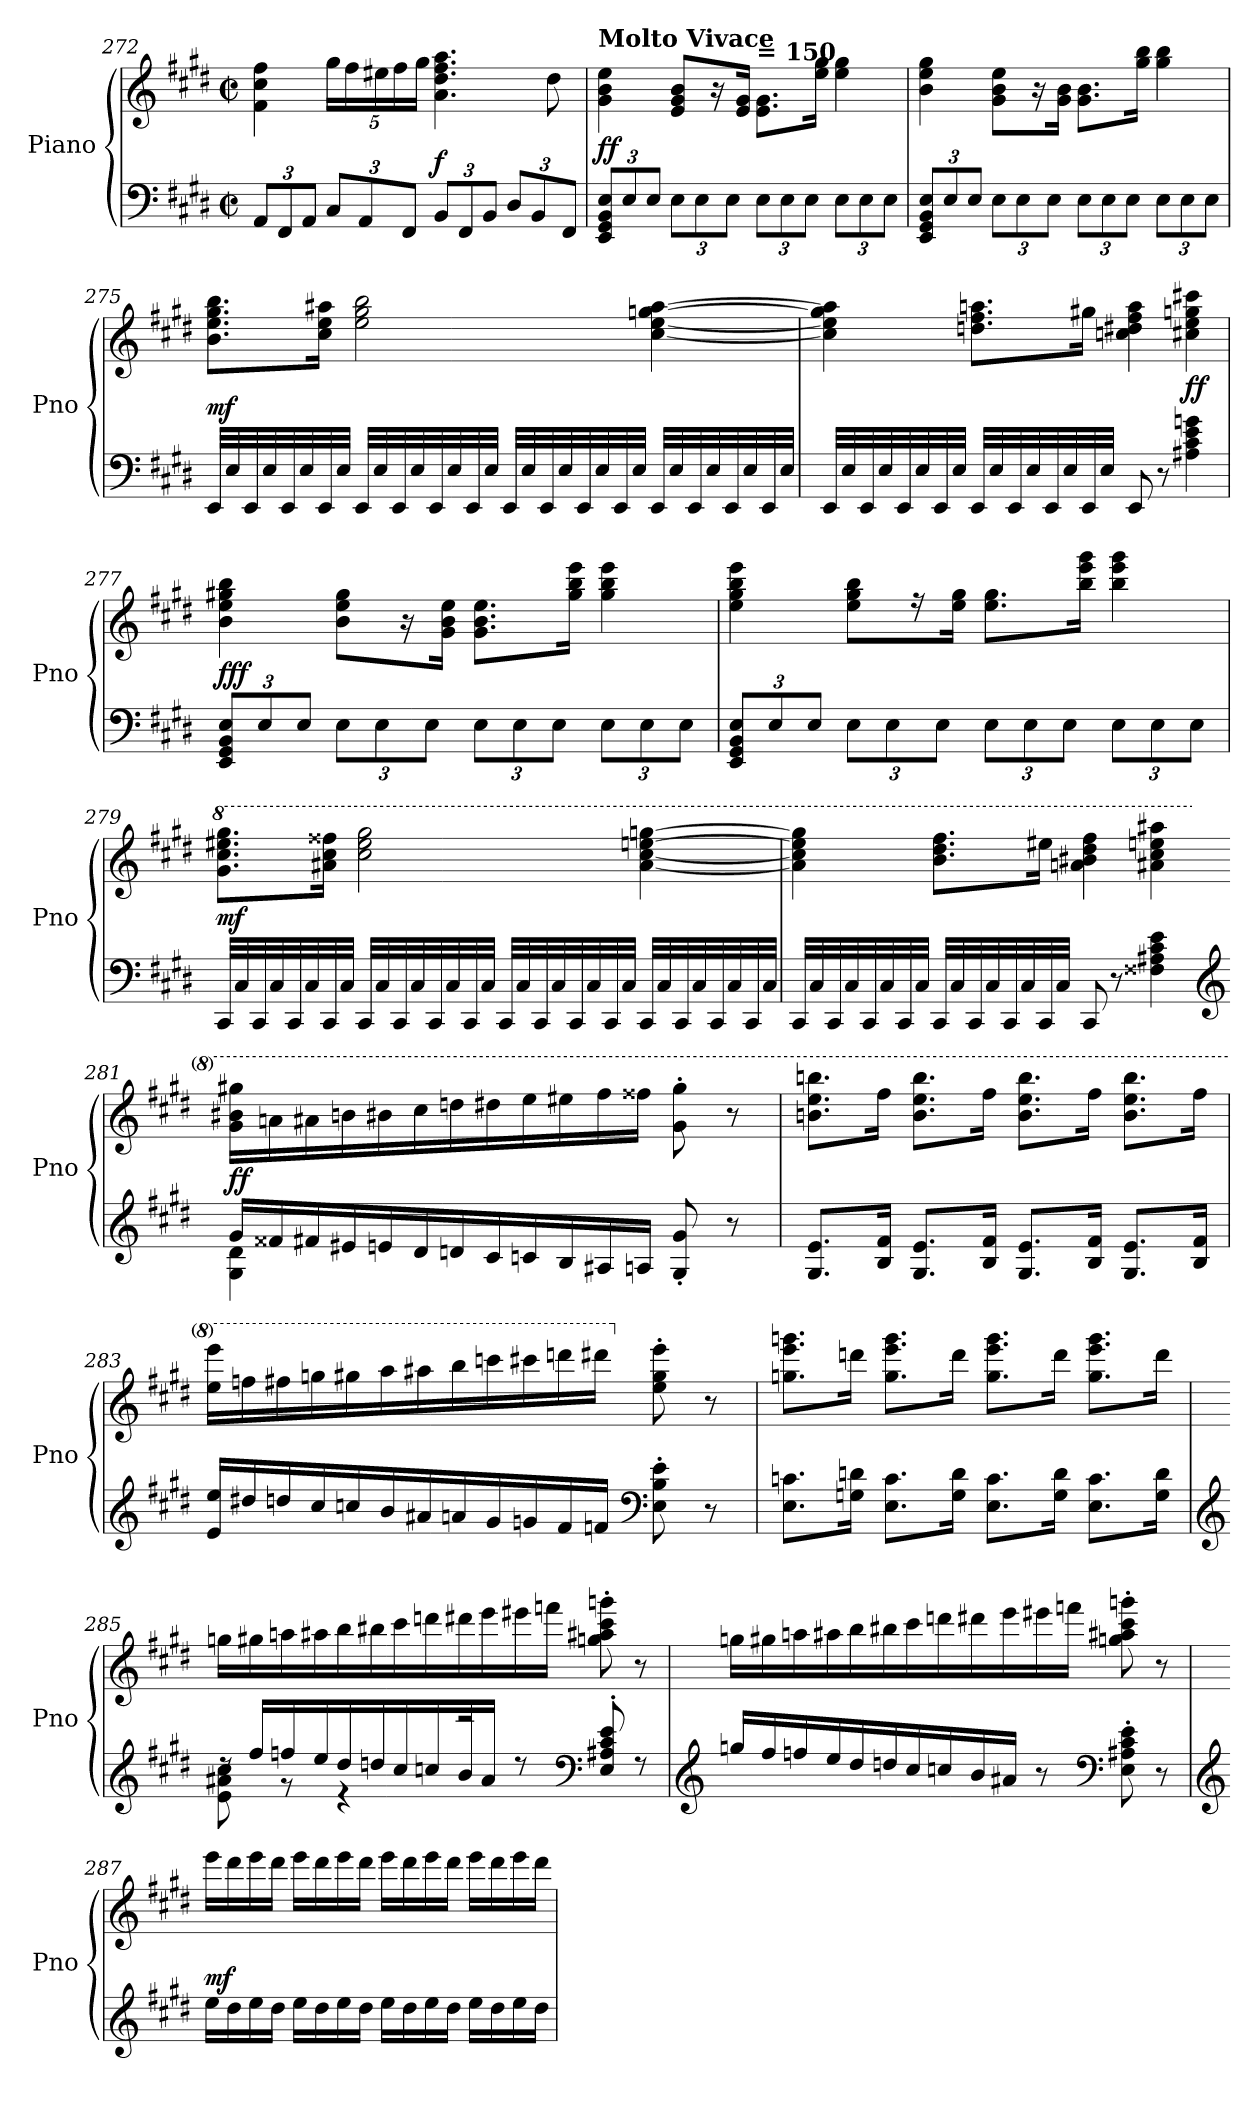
**kern	**kern	**dynam
*part1	*part1	*part1
*staff2	*staff1	*staff1/2
*I"Piano	*	*
*I'Pno	*	*
*clefF4	*clefG2	*
*k[f#c#g#d#]	*k[f#c#g#d#]	*
*M4/4	*M4/4	*
*met(c|)	*met(c|)	*
*Xbrackettup	*	*
=272	=272	=272
12AA/L	4f#\ 4cc#\ 4ff#\	.
12FF#/	.	.
12AA/J	.	.
*	*Xbrackettup	*
12C#/L	20gg#\LL	.
.	20ff#\	.
12AA/	.	.
.	20ee#X\	.
.	20ff#\	.
12FF#/J	.	.
.	20gg#\JJ	.
!	!	!LO:DY:a=2
12BB/L	4.a\ 4.dd#\ 4.ff#\ 4.aa\	f
12FF#/	.	.
12BB/J	.	.
12D#/L	.	.
12BB/	.	.
.	8dd#\	.
12FF#/J	.	.
=273	=273	=273
!	!LO:TX:a:B:t=Molto Vivace	!
!	!	!LO:DY:b
12EE/ 12GG#/ 12BB/ 12E/L	4g#\ 4b\ 4ee\	ff
12E/	.	.
12E/J	.	.
12E\L	8e/ 8g#/ 8b/L	.
12E\	.	.
.	16r	.
12E\J	.	.
.	16e/ 16g#/Jk	.
!	!LO:TX:a:B:t== 150	!
12E\L	8.e\ 8.g#\L	.
12E\	.	.
12E\J	.	.
.	16ee\ 16gg#\Jk	.
12E\L	4ee\ 4gg#\	.
12E\	.	.
12E\J	.	.
!!LO:LB:g=z
=274	=274	=274
12EE/ 12GG#/ 12BB/ 12E/L	4b\ 4ee\ 4gg#\	.
12E/	.	.
12E/J	.	.
12E\L	8g#\ 8b\ 8ee\L	.
12E\	.	.
.	16r	.
12E\J	.	.
.	16g#\ 16b\Jk	.
12E\L	8.g#\ 8.b\L	.
12E\	.	.
12E\J	.	.
.	16gg#\ 16bb\Jk	.
12E\L	4gg#\ 4bb\	.
12E\	.	.
12E\J	.	.
=275	=275	=275
!	!	!LO:DY:a=2
32EE!/LLL	8.b\ 8.ee\ 8.gg#\ 8.bb\L	mf
32E!/	.	.
32EE!/	.	.
32E!/	.	.
32EE!/	.	.
32E!/	.	.
32EE!/	16cc#\ 16ee\ 16aa#X\Jk	.
32E!/JJJ	.	.
32EE!/LLL	2ee\ 2gg#\ 2bb\	.
32E!/	.	.
32EE!/	.	.
32E!/	.	.
32EE!/	.	.
32E!/	.	.
32EE!/	.	.
32E!/JJJ	.	.
32EE!/LLL	.	.
32E!/	.	.
32EE!/	.	.
32E!/	.	.
32EE!/	.	.
32E!/	.	.
32EE!/	.	.
32E!/JJJ	.	.
32EE!/LLL	[4cc#\ [4ee\ [4ggn\ [4aa#\	.
32E!/	.	.
32EE!/	.	.
32E!/	.	.
32EE!/	.	.
32E!/	.	.
32EE!/	.	.
32E!/JJJ	.	.
!!LO:PB:g=z
=276	=276	=276
32EE!/LLL	4cc#\] 4ee\] 4gg\] 4aa#\]	.
32E!/	.	.
32EE!/	.	.
32E!/	.	.
32EE!/	.	.
32E!/	.	.
32EE!/	.	.
32E!/JJJ	.	.
32EE!/LLL	8.ddn\ 8.ff#\ 8.aan\L	.
32E!/	.	.
32EE!/	.	.
32E!/	.	.
32EE!/	.	.
32E!/	.	.
32EE!/	16gg#X\Jk	.
32E!/JJJ	.	.
8EE/	4ccn\ 4dd#X\ 4ff#\ 4aa\	.
8r	.	.
!	!	!LO:DY:b
4A#X\ 4c#\ 4e\ 4gn\	4cc#X\ 4ee\ 4ggn\ 4ccc#X\	ff
=277	=277	=277
!	!	!LO:DY:a=2
!	!	!LO:DY:n=1:b
12EE/ 12GG#/ 12BB/ 12E/L	4b\ 4ee\ 4gg#X\ 4bb\	f ff
12E/	.	.
12E/J	.	.
12E\L	8b\ 8ee\ 8gg#\L	.
12E\	.	.
.	16r	.
12E\J	.	.
.	16g#\ 16b\ 16ee\Jk	.
12E\L	8.g#\ 8.b\ 8.ee\L	.
12E\	.	.
12E\J	.	.
.	16gg#\ 16bb\ 16eee\Jk	.
12E\L	4gg#\ 4bb\ 4eee\	.
12E\	.	.
12E\J	.	.
!!LO:LB:g=z
=278	=278	=278
12EE/ 12GG#/ 12BB/ 12E/L	4ee\ 4gg#\ 4bb\ 4eee\	.
12E/	.	.
12E/J	.	.
12E\L	8ee\ 8gg#\ 8bb\L	.
12E\	.	.
.	16r	.
12E\J	.	.
.	16ee\ 16gg#\Jk	.
12E\L	8.ee\ 8.gg#\L	.
12E\	.	.
12E\J	.	.
.	16bb\ 16eee\ 16ggg#\Jk	.
12E\L	4bb\ 4eee\ 4ggg#\	.
12E\	.	.
12E\J	.	.
!!LO:PB:g=z
=279	=279	=279
*	*8va	*
!	!	!LO:DY:a=2
32CC#!/LLL	8.gg#\ 8.ccc#\ 8.eee#X\ 8.ggg#\L	mf
32C#!/	.	.
32CC#!/	.	.
32C#!/	.	.
32CC#!/	.	.
32C#!/	.	.
32CC#!/	16aa#X\ 16ccc#\ 16fff##X\Jk	.
32C#!/JJJ	.	.
32CC#!/LLL	2ccc#\ 2eee#\ 2ggg#\	.
32C#!/	.	.
32CC#!/	.	.
32C#!/	.	.
32CC#!/	.	.
32C#!/	.	.
32CC#!/	.	.
32C#!/JJJ	.	.
32CC#!/LLL	.	.
32C#!/	.	.
32CC#!/	.	.
32C#!/	.	.
32CC#!/	.	.
32C#!/	.	.
32CC#!/	.	.
32C#!/JJJ	.	.
32CC#!/LLL	[4aa#\ [4ccc#\ [4eeen\ [4gggn\	.
32C#!/	.	.
32CC#!/	.	.
32C#!/	.	.
32CC#!/	.	.
32C#!/	.	.
32CC#!/	.	.
32C#!/JJJ	.	.
!!LO:LB:g=z
=280	=280	=280
32CC#!/LLL	4aa#\] 4ccc#\] 4eee\] 4ggg\]	.
32C#!/	.	.
32CC#!/	.	.
32C#!/	.	.
32CC#!/	.	.
32C#!/	.	.
32CC#!/	.	.
32C#!/JJJ	.	.
32CC#!/LLL	8.bb\ 8.ddd#\ 8.fff#\L	.
32C#!/	.	.
32CC#!/	.	.
32C#!/	.	.
32CC#!/	.	.
32C#!/	.	.
32CC#!/	16eee#X\Jk	.
32C#!/JJJ	.	.
8CC#/	4aan\ 4bb#X\ 4ddd#\ 4fff#\	.
8r	.	.
4F##X\ 4A#X\ 4c#\ 4e\	4aa#X\ 4ccc#\ 4eeen\ 4aaa#X\	.
=281-	=281-	=281-
*clefG2	*	*
*^	*	*
!	!	!	!LO:DY:b
16g#/LL	4G#\ 4d#\	16gg#\ 16bb#X\ 16ggg#\LL	ff
16f##X/	.	16aa\	.
16f#X/	.	16aa#X\	.
16e#X/	.	16bbn\	.
16en/	2.ryy	16bb#X\	.
16d#/	.	16ccc#\	.
16dn/	.	16dddn\	.
16c#/	.	16ddd#X\	.
16cn/	.	16eee\	.
16B/	.	16eee#X\	.
16A#X/	.	16fff#\	.
16An/JJ	.	16fff##X\JJ	.
8G#/' 8g#/'	.	8gg#\' 8ggg#\'	.
8r	.	8r	.
*v	*v	*	*
=282	=282	=282
8.G#/ 8.e/L	8.bbn\ 8.eee\ 8.bbbn\L	.
16B/ 16f#/Jk	16fff#\Jk	.
8.G#/ 8.e/L	8.bb\ 8.eee\ 8.bbb\L	.
16B/ 16f#/Jk	16fff#\Jk	.
8.G#/ 8.e/L	8.bb\ 8.eee\ 8.bbb\L	.
16B/ 16f#/Jk	16fff#\Jk	.
8.G#/ 8.e/L	8.bb\ 8.eee\ 8.bbb\L	.
16B/ 16f#/Jk	16fff#\Jk	.
!!LO:LB:g=z
=283	=283	=283
16e/ 16ee/LL	16eee\ 16eeee\LL	.
16dd#X/	16fffn\	.
16ddn/	16fff#X\	.
16cc#/	16gggn\	.
16ccn/	16ggg#X\	.
16b/	16aaa\	.
16a#X/	16aaa#X\	.
16an/	16bbb\	.
16g#/	16ccccn\	.
16gn/	16cccc#X\	.
16f#/	16ddddn\	.
16fn/JJ	16dddd#X\JJ	.
*clefF4	*	*
*	*X8va	*
8E\' 8B\' 8e\'	8ee\' 8gg#\' 8eee\'	.
8r	8r	.
=284	=284	=284
8.E\ 8.cn\L	8.ggn\ 8.eee\ 8.gggn\L	.
16Gn\ 16dn\Jk	16dddn\Jk	.
8.E\ 8.c\L	8.gg\ 8.eee\ 8.ggg\L	.
16G\ 16d\Jk	16ddd\Jk	.
8.E\ 8.c\L	8.gg\ 8.eee\ 8.ggg\L	.
16G\ 16d\Jk	16ddd\Jk	.
8.E\ 8.c\L	8.gg\ 8.eee\ 8.ggg\L	.
16G\ 16d\Jk	16ddd\Jk	.
!!LO:LB:g=z
=285	=285	=285
*clefG2	*	*
*^	*	*
16rdd	8e\ 8a#X\ 8cc#\	16ggn\LL	.
16ff#/LL	.	16gg#X\	.
16ffn/	8r	16aan\	.
16ee/	.	16aa#X\	.
16dd#/	4r	16bb\	.
16ddn/	.	16bb#X\	.
16cc#/	.	16ccc#\	.
16ccn/	.	16dddn\	.
16b/	2reee	16ddd#X\	.
16a#/JJ	.	16eee\	.
8r	.	16eee#X\	.
.	.	16fffn\JJ	.
*clefF4	*	*	*
8E/' 8A#X/' 8c#/' 8e/'	.	8ggn\' 8aa#X\' 8ccc#\' 8gggn\'	.
8r	.	8r	.
*v	*v	*	*
=286	=286	=286
*clefG2	*	*
16ggn/LL	16ggn\LL	.
16ff#/	16gg#X\	.
16ffn/	16aan\	.
16ee/	16aa#X\	.
16dd#/	16bb\	.
16ddn/	16bb#X\	.
16cc#/	16ccc#\	.
16ccn/	16dddn\	.
16b/	16ddd#X\	.
16a#X/JJ	16eee\	.
8r	16eee#X\	.
.	16fffn\JJ	.
*clefF4	*	*
8E\' 8A#X\' 8c#\' 8e\'	8ggn\' 8aa#X\' 8ccc#\' 8gggn\'	.
8r	8r	.
!!LO:LB:g=z
=287	=287	=287
*clefG2	*	*
!	!	!LO:DY:a=2
16ee!\LL	16eee!\LL	mf
16dd#!\	16ddd#!\	.
16ee!\	16eee!\	.
16dd#!\JJ	16ddd#!\JJ	.
16ee!\LL	16eee!\LL	.
16dd#!\	16ddd#!\	.
16ee!\	16eee!\	.
16dd#!\JJ	16ddd#!\JJ	.
16ee!\LL	16eee!\LL	.
16dd#!\	16ddd#!\	.
16ee!\	16eee!\	.
16dd#!\JJ	16ddd#!\JJ	.
16ee!\LL	16eee!\LL	.
16dd#!\	16ddd#!\	.
16ee!\	16eee!\	.
16dd#!\JJ	16ddd#!\JJ	.
=	=	=
*-	*-	*-
